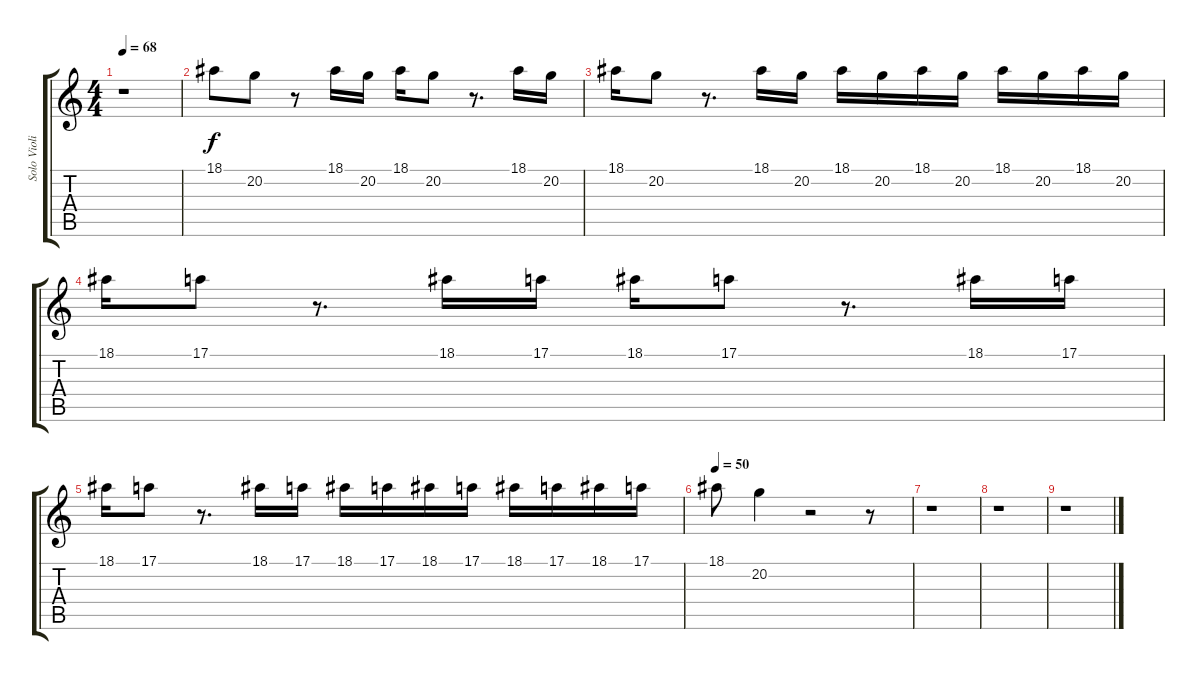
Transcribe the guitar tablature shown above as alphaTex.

\track ("Solo Violin" "Solo Violi") {instrument stringensemble1}
\staff {score tabs}
\tuning (E4 B3 G3 D3 A2 E2) {hide}
\ts (4 4)
\tempo 68
\clef g2
\ks c
r.1{dy f} |
18.1.8 20.2.8 r.8 18.1.16 20.2.16 18.1.16 20.2.8 r.8{d} 18.1.16 20.2.16 |
18.1.16 20.2.8 r.8{d} 18.1.16 20.2.16 18.1.16 20.2.16 18.1.16 20.2.16 18.1.16 20.2.16 18.1.16 20.2.16 |
18.1.16 17.1.8 r.8{d} 18.1.16 17.1.16 18.1.16 17.1.8 r.8{d} 18.1.16 17.1.16 |
18.1.16 17.1.8 r.8{d} 18.1.16 17.1.16 18.1.16 17.1.16 18.1.16 17.1.16 18.1.16 17.1.16 18.1.16 17.1.16 |
\tempo 50
18.1.8 20.2.4 r.2 r.8 |
r.1 |
r.1 |
r.1
